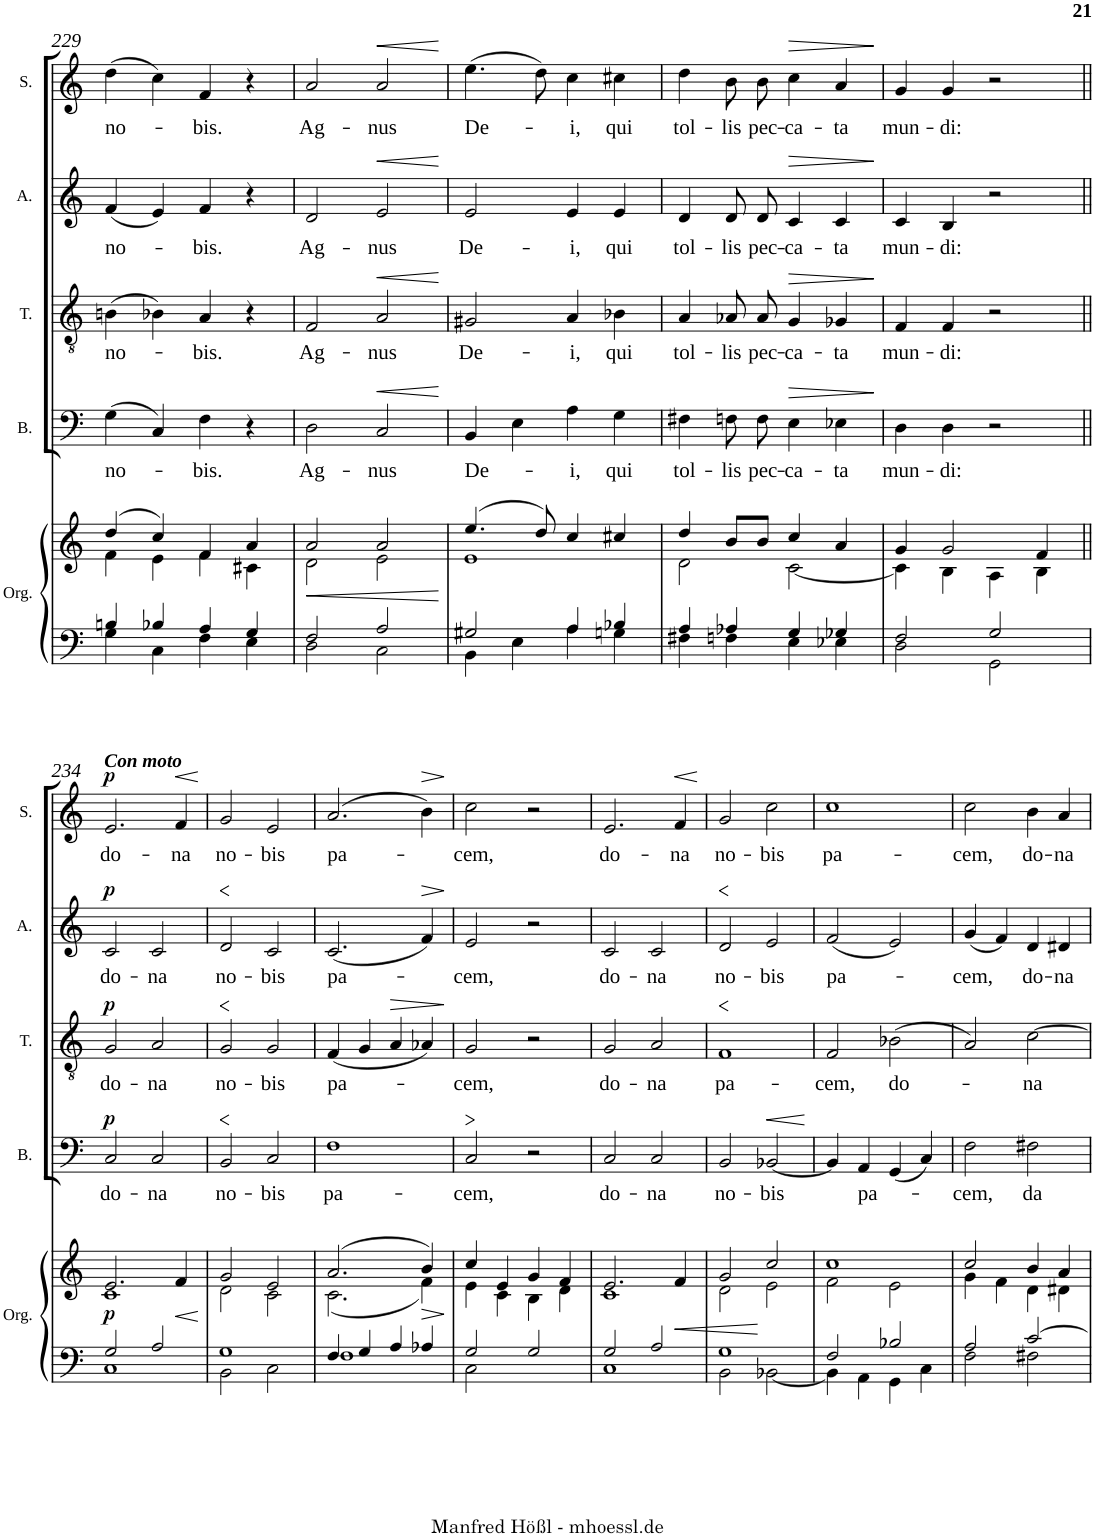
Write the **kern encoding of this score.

**kern	**kern	**dynam	**kern	**text	**dynam	**kern	**text	**dynam	**kern	**text	**dynam	**kern	**text	**dynam
*part5	*part5	*part5	*part4	*part4	*part4	*part3	*part3	*part3	*part2	*part2	*part2	*part1	*part1	*part1
*staff6	*staff5	*staff5/6	*staff4	*staff4	*staff4	*staff3	*staff3	*staff3	*staff2	*staff2	*staff2	*staff1	*staff1	*staff1
*I"Organ	*	*	*I"Bass	*	*	*I"Tenor	*	*	*I"Alto	*	*	*I"Soprano	*	*
*I'Org.	*	*	*I'B.	*	*	*I'T.	*	*	*I'A.	*	*	*I'S.	*	*
!!LO:PB:g=z
*clefF4	*clefG2	*	*clefF4	*	*	*clefGv2	*	*	*clefG2	*	*	*clefG2	*	*
*k[]	*k[]	*	*k[]	*	*	*k[]	*	*	*k[]	*	*	*k[]	*	*
*C:	*C:	*	*C:	*	*	*C:	*	*	*C:	*	*	*C:	*	*
*M4/4	*M4/4	*	*M4/4	*	*	*M4/4	*	*	*M4/4	*	*	*M4/4	*	*
*met(c)	*met(c)	*	*met(c)	*	*	*met(c)	*	*	*met(c)	*	*	*met(c)	*	*
=229	=229	=229	=229	=229	=229	=229	=229	=229	=229	=229	=229	=229	=229	=229
*^	*^	*	*	*	*	*	*	*	*	*	*	*	*	*
!	!	!	!	!	!	!LO:LY:b	!	!	!LO:LY:b	!	!	!LO:LY:b	!	!	!LO:LY:b	!
4Bn/	4G\	(4dd/	4f\	.	(>4G\	no-	.	(>4Bn\	no-	.	(<4f/	no-	.	(>4dd\	no-	.
4B-X/	4C\	4cc/)	4e\	.	4C/)	.	.	4B-X\)	.	.	4e/)	.	.	4cc\)	.	.
!	!	!	!	!	!	!LO:LY:b	!	!	!LO:LY:b	!	!	!LO:LY:b	!	!	!LO:LY:b	!
4A/	4F\	4f/	4f\	.	4F\	-bis.	.	4A/	-bis.	.	4f/	-bis.	.	4f/	-bis.	.
4G/	4E\	4a/	4c#X\	.	4r	.	.	4r	.	.	4r	.	.	4r	.	.
=230	=230	=230	=230	=230	=230	=230	=230	=230	=230	=230	=230	=230	=230	=230	=230	=230
!	!	!	!	!LO:HP:b	!	!LO:LY:b	!	!	!LO:LY:b	!	!	!LO:LY:b	!	!	!LO:LY:b	!
2F/	2D\	2a/	2d\	<	2D\	Ag-	.	2F/	Ag-	.	2d/	Ag-	.	2a/	Ag-	.
!	!	!	!	!	!	!LO:LY:b	!LO:HP:b	!	!LO:LY:b	!LO:HP:b	!	!LO:LY:b	!LO:HP:b	!	!LO:LY:b	!LO:HP:b
2A/	2C\	2a/	2e\	.	2C/	-nus	<	2A/	-nus	<	2e/	-nus	<	2a/	-nus	<
=231	=231	=231	=231	=231	=231	=231	=231	=231	=231	=231	=231	=231	=231	=231	=231	=231
!	!	!	!	!	!	!LO:LY:b	!	!	!LO:LY:b	!	!	!LO:LY:b	!	!	!LO:LY:b	!
2G#X/	4BB\	(4.ee/	1e	.	4BB/	De-	.	2G#X/	De-	.	2e/	De-	.	(>4.ee\	De-	.
.	4E\	.	.	.	4E\	.	.	.	.	.	.	.	.	.	.	.
.	.	8dd/)	.	.	.	.	.	.	.	.	.	.	.	8dd\)	.	.
!	!	!	!	!	!	!LO:LY:b	!	!	!LO:LY:b	!	!	!LO:LY:b	!	!	!LO:LY:b	!
4A/	4A\	4cc/	.	.	4A\	-i,	.	4A/	-i,	.	4e/	-i,	.	4cc\	-i,	.
!	!	!	!	!	!	!LO:LY:b	!	!	!LO:LY:b	!	!	!LO:LY:b	!	!	!LO:LY:b	!
4B-X/	4Gn\	4cc#X/	.	.	4G\	qui	.	4B-X\	qui	.	4e/	qui	.	4cc#X\	qui	.
=232	=232	=232	=232	=232	=232	=232	=232	=232	=232	=232	=232	=232	=232	=232	=232	=232
!	!	!	!	!	!	!LO:LY:b	!	!	!LO:LY:b	!	!	!LO:LY:b	!	!	!LO:LY:b	!
4A/	4F#X\	4dd/	2d\	.	4F#X\	tol-	.	4A/	tol-	.	4d/	tol-	.	4dd\	tol-	.
!	!	!	!	!	!	!LO:LY:b	!	!	!LO:LY:b	!	!	!LO:LY:b	!	!	!LO:LY:b	!
4A-X/	4Fn\	8b/L	.	.	8Fn\L	-lis	.	8A-X/L	-lis	.	8d/L	-lis	.	8b\L	-lis	.
!	!	!	!	!	!	!LO:LY:b	!	!	!LO:LY:b	!	!	!LO:LY:b	!	!	!LO:LY:b	!
.	.	8b/J	.	.	8F\J	pec-	.	8A-/J	pec-	.	8d/J	pec-	.	8b\J	pec-	.
!	!	!	!	!	!	!LO:LY:b	!LO:HP:b	!	!LO:LY:b	!LO:HP:b	!	!LO:LY:b	!LO:HP:b	!	!LO:LY:b	!LO:HP:b
4G/	4E\	4cc/	[<2c\	.	4E\	-ca-	>	4G/	-ca-	>	4c/	-ca-	>	4cc\	-ca-	>
!	!	!	!	!	!	!LO:LY:b	!	!	!LO:LY:b	!	!	!LO:LY:b	!	!	!LO:LY:b	!
4G-X/	4E-X\	4a/	.	.	4E-X\	-ta	.	4G-X/	-ta	.	4c/	-ta	.	4a/	-ta	.
*v	*v	*	*	*	*	*	*	*	*	*	*	*	*	*	*	*
*	*v	*v	*	*	*	*	*	*	*	*	*	*	*	*	*
.	.	.	.	.	[	.	.	[	.	.	[	.	.	[
=233	=233	=233	=233	=233	=233	=233	=233	=233	=233	=233	=233	=233	=233	=233
*^	*^	*	*	*	*	*	*	*	*	*	*	*	*	*
!	!	!	!	!	!	!LO:LY:b	!	!	!LO:LY:b	!	!	!LO:LY:b	!	!	!LO:LY:b	!
2F/	2D\	4g/	4c\]	.	4D\	mun-	.	4F/	mun-	.	4c/	mun-	.	4g/	mun-	.
!	!	!	!	!	!	!LO:LY:b	!	!	!LO:LY:b	!	!	!LO:LY:b	!	!	!LO:LY:b	!
.	.	2g/	4B\	.	4D\	-di:	.	4F/	-di:	.	4B/	-di:	.	4g/	-di:	.
2G/	2GG\	.	4A\	.	2r	.	.	2r	.	.	2r	.	.	2r	.	.
.	.	4f/	4B\	.	.	.	.	.	.	.	.	.	.	.	.	.
!!LO:LB:g=z
=234||	=234||	=234||	=234||	=234||	=234||	=234||	=234||	=234||	=234||	=234||	=234||	=234||	=234||	=234||	=234||	=234||
!	!	!	!	!	!	!	!	!	!	!	!	!	!	!LO:TX:a:Bi:t=Con moto	!	!
!	!	!	!	!LO:DY:b	!	!LO:LY:b	!LO:DY:a	!	!LO:LY:b	!LO:DY:a	!	!LO:LY:b	!LO:DY:a	!	!LO:LY:b	!LO:DY:a
2G/	1C	2.e/	1c	p	2C/	do-	p	2G/	do-	p	2c/	do-	p	2.e/	do-	p
!	!	!	!	!	!	!LO:LY:b	!	!	!LO:LY:b	!	!	!LO:LY:b	!	!	!	!
2A/	.	.	.	.	2C/	-na	.	2A/	-na	.	2c/	-na	.	.	.	.
!	!	!	!	!LO:HP:b	!	!	!	!	!	!	!	!	!	!	!LO:LY:b	!LO:HP:b
.	.	4f/	.	<	.	.	.	.	.	.	.	.	.	4f/	-na	<
*v	*v	*	*	*	*	*	*	*	*	*	*	*	*	*	*	*
*	*v	*v	*	*	*	*	*	*	*	*	*	*	*	*	*
.	.	[	.	.	]	.	.	]	.	.	]	.	.	]
=235	=235	=235	=235	=235	=235	=235	=235	=235	=235	=235	=235	=235	=235	=235
*^	*^	*	*	*	*	*	*	*	*	*	*	*	*	*
!	!	!	!	!	!	!LO:LY:b	!LO:HP:b	!	!LO:LY:b	!LO:HP:b	!	!LO:LY:b	!LO:HP:b	!	!LO:LY:b	!
1G	2BB\	2g/	2d\	.	2BB/	no-	<	2G/	no-	<	2d/	no-	<	2g/	no-	.
!	!	!	!	!	!	!LO:LY:b	!	!	!LO:LY:b	!	!	!LO:LY:b	!	!	!LO:LY:b	!
.	2C\	2e/	2c\	.	2C/	-bis	.	2G/	-bis	.	2c/	-bis	.	2e/	-bis	.
=236	=236	=236	=236	=236	=236	=236	=236	=236	=236	=236	=236	=236	=236	=236	=236	=236
!	!	!	!	!	!	!LO:LY:b	!	!	!LO:LY:b	!	!	!LO:LY:b	!	!	!LO:LY:b	!
4F/	1F	(2.a/	(<2.c\	.	1F	pa-	.	(<4F/	pa-	.	(<2.c/	pa-	.	(2.a/	pa-	.
4G/	.	.	.	.	.	.	.	4G/	.	.	.	.	.	.	.	.
!	!	!	!	!	!	!	!	!	!	!LO:HP:b	!	!	!	!	!	!
4A/	.	.	.	.	.	.	.	4A/	.	>	.	.	.	.	.	.
!	!	!	!	!LO:HP:b	!	!	!	!	!	!	!	!	!LO:HP:b	!	!	!LO:HP:b
4A-X/	.	4b/)	4f\)	>	.	.	.	4A-X/)	.	.	4f/)	.	>	4b\)	.	>
*v	*v	*	*	*	*	*	*	*	*	*	*	*	*	*	*	*
*	*v	*v	*	*	*	*	*	*	*	*	*	*	*	*	*
.	.	[	.	.	[	.	.	[	.	.	[	.	.	[
=237	=237	=237	=237	=237	=237	=237	=237	=237	=237	=237	=237	=237	=237	=237
*^	*^	*	*	*	*	*	*	*	*	*	*	*	*	*
!	!	!	!	!	!	!LO:LY:b	!LO:HP:b	!	!LO:LY:b	!	!	!LO:LY:b	!	!	!LO:LY:b	!
2G/	2C\	4cc/	4e\	.	2C/	-cem,	>	2G/	-cem,	.	2e/	-cem,	.	2cc\	-cem,	.
.	.	4e/	4c\	.	.	.	.	.	.	.	.	.	.	.	.	.
2G/	2ryy	4g/	4B\	.	2r	.	.	2r	.	.	2r	.	.	2r	.	.
.	.	4f/	4d\	.	.	.	.	.	.	.	.	.	.	.	.	.
=238	=238	=238	=238	=238	=238	=238	=238	=238	=238	=238	=238	=238	=238	=238	=238	=238
!	!	!	!	!	!	!LO:LY:b	!	!	!LO:LY:b	!	!	!LO:LY:b	!	!	!LO:LY:b	!
2G/	1C	2.e/	1c	.	2C/	do-	.	2G/	do-	.	2c/	do-	.	2.e/	do-	.
!	!	!	!	!	!	!LO:LY:b	!	!	!LO:LY:b	!	!	!LO:LY:b	!	!	!	!
2A/	.	.	.	.	2C/	-na	.	2A/	-na	.	2c/	-na	.	.	.	.
!	!	!	!	!	!	!	!	!	!	!	!	!	!	!	!LO:LY:b	!
.	.	4f/	.	.	.	.	.	.	.	.	.	.	.	4f/	-na	.
*v	*v	*	*	*	*	*	*	*	*	*	*	*	*	*	*	*
*	*v	*v	*	*	*	*	*	*	*	*	*	*	*	*	*
.	.	.	.	.	.	.	.	]	.	.	]	.	.	]
=239	=239	=239	=239	=239	=239	=239	=239	=239	=239	=239	=239	=239	=239	=239
*^	*^	*	*	*	*	*	*	*	*	*	*	*	*	*
!	!	!	!	!	!	!LO:LY:b	!	!	!LO:LY:b	!	!	!LO:LY:b	!	!	!LO:LY:b	!
1G	2BB\	2g/	2d\	.	2BB/	no-	.	1F	pa-	.	2d/	no-	.	2g/	no-	.
!	!	!	!	!	!	!LO:LY:b	!	!	!	!	!	!LO:LY:b	!	!	!LO:LY:b	!
.	[<2BB-X\	2cc/	2e\	]	[2BB-X/	-bis	.	.	.	.	2e/	-bis	.	2cc\	-bis	.
*v	*v	*	*	*	*	*	*	*	*	*	*	*	*	*	*	*
*	*v	*v	*	*	*	*	*	*	*	*	*	*	*	*	*
.	.	.	.	.	]	.	.	.	.	.	.	.	.	.
=240	=240	=240	=240	=240	=240	=240	=240	=240	=240	=240	=240	=240	=240	=240
*^	*^	*	*	*	*	*	*	*	*	*	*	*	*	*
!	!	!	!	!	!	!	!	!	!LO:LY:b	!	!	!LO:LY:b	!	!	!LO:LY:b	!
2F/	4BB-\]	1cc	2f\	.	4BB-/]	.	.	2F/	-cem,	.	(<2f/	pa-	.	1cc	pa-	.
!	!	!	!	!	!	!LO:LY:b	!	!	!	!	!	!	!	!	!	!
.	4AA\	.	.	.	4AA/	pa-	.	.	.	.	.	.	.	.	.	.
!	!	!	!	!	!	!	!	!	!LO:LY:b	!	!	!	!	!	!	!
2B-X/	4GG\	.	2e\	.	(<4GG/	.	.	(>2B-X\	do-	.	2e/)	.	.	.	.	.
.	4C\	.	.	.	4C/)	.	.	.	.	.	.	.	.	.	.	.
=241	=241	=241	=241	=241	=241	=241	=241	=241	=241	=241	=241	=241	=241	=241	=241	=241
!	!	!	!	!	!	!LO:LY:b	!	!	!	!	!	!LO:LY:b	!	!	!LO:LY:b	!
2A/	2F\	2cc/	4g\	.	2F\	-cem,	.	2A/)	.	.	(<4g/	-cem,	.	2cc\	-cem,	.
.	.	.	4f\	.	.	.	.	.	.	.	4f/)	.	.	.	.	.
!	!	!	!	!	!	!LO:LY:b	!	!	!LO:LY:b	!	!	!LO:LY:b	!	!	!LO:LY:b	!
[>2c/	2F#X\	4b/	4d\	.	2F#X\	da	.	[2c\	-na	.	4d/	do-	.	4b\	do-	.
!	!	!	!	!	!	!	!	!	!	!	!	!LO:LY:b	!	!	!LO:LY:b	!
.	.	4a/	4d#X\	.	.	.	.	.	.	.	4d#X/	-na	.	4a/	-na	.
*v	*v	*	*	*	*	*	*	*	*	*	*	*	*	*	*	*
*	*v	*v	*	*	*	*	*	*	*	*	*	*	*	*	*
=	=	=	=	=	=	=	=	=	=	=	=	=	=	=
*-	*-	*-	*-	*-	*-	*-	*-	*-	*-	*-	*-	*-	*-	*-
